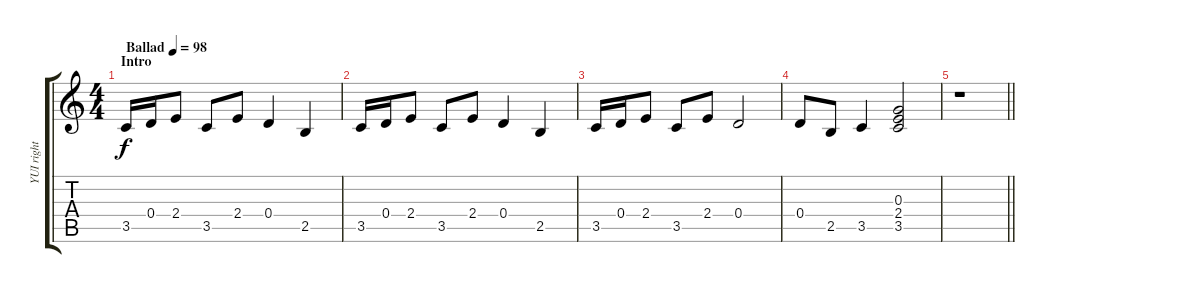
\track ("YUI right hand" "YUI right ") {instrument acousticgrandpiano}
\staff {score tabs}
\tuning (E4 B3 G3 D3 A2 E2) {hide}
\ts (4 4)
\section ("" "Intro")
\tempo (98 "Ballad")
\clef g2
\ks c
3.5.16{ot 8vb dy f instrument acousticgrandpiano} 0.4.16{ot 8vb} 2.4.8{ot 8vb} 3.5.8{ot 8vb} 2.4.8{ot 8vb} 0.4.4{ot 8vb} 2.5.4{ot 8vb} |
3.5.16{ot 8vb} 0.4.16{ot 8vb} 2.4.8{ot 8vb} 3.5.8{ot 8vb} 2.4.8{ot 8vb} 0.4.4{ot 8vb} 2.5.4{ot 8vb} |
3.5.16{ot 8vb} 0.4.16{ot 8vb} 2.4.8{ot 8vb} 3.5.8{ot 8vb} 2.4.8{ot 8vb} 0.4.2{ot 8vb} |
0.4.8{ot 8vb} 2.5.8{ot 8vb} 3.5.4{ot 8vb} (0.3 2.4 3.5).2{ot 8vb} |
\barLineRight lightlight
r.1
